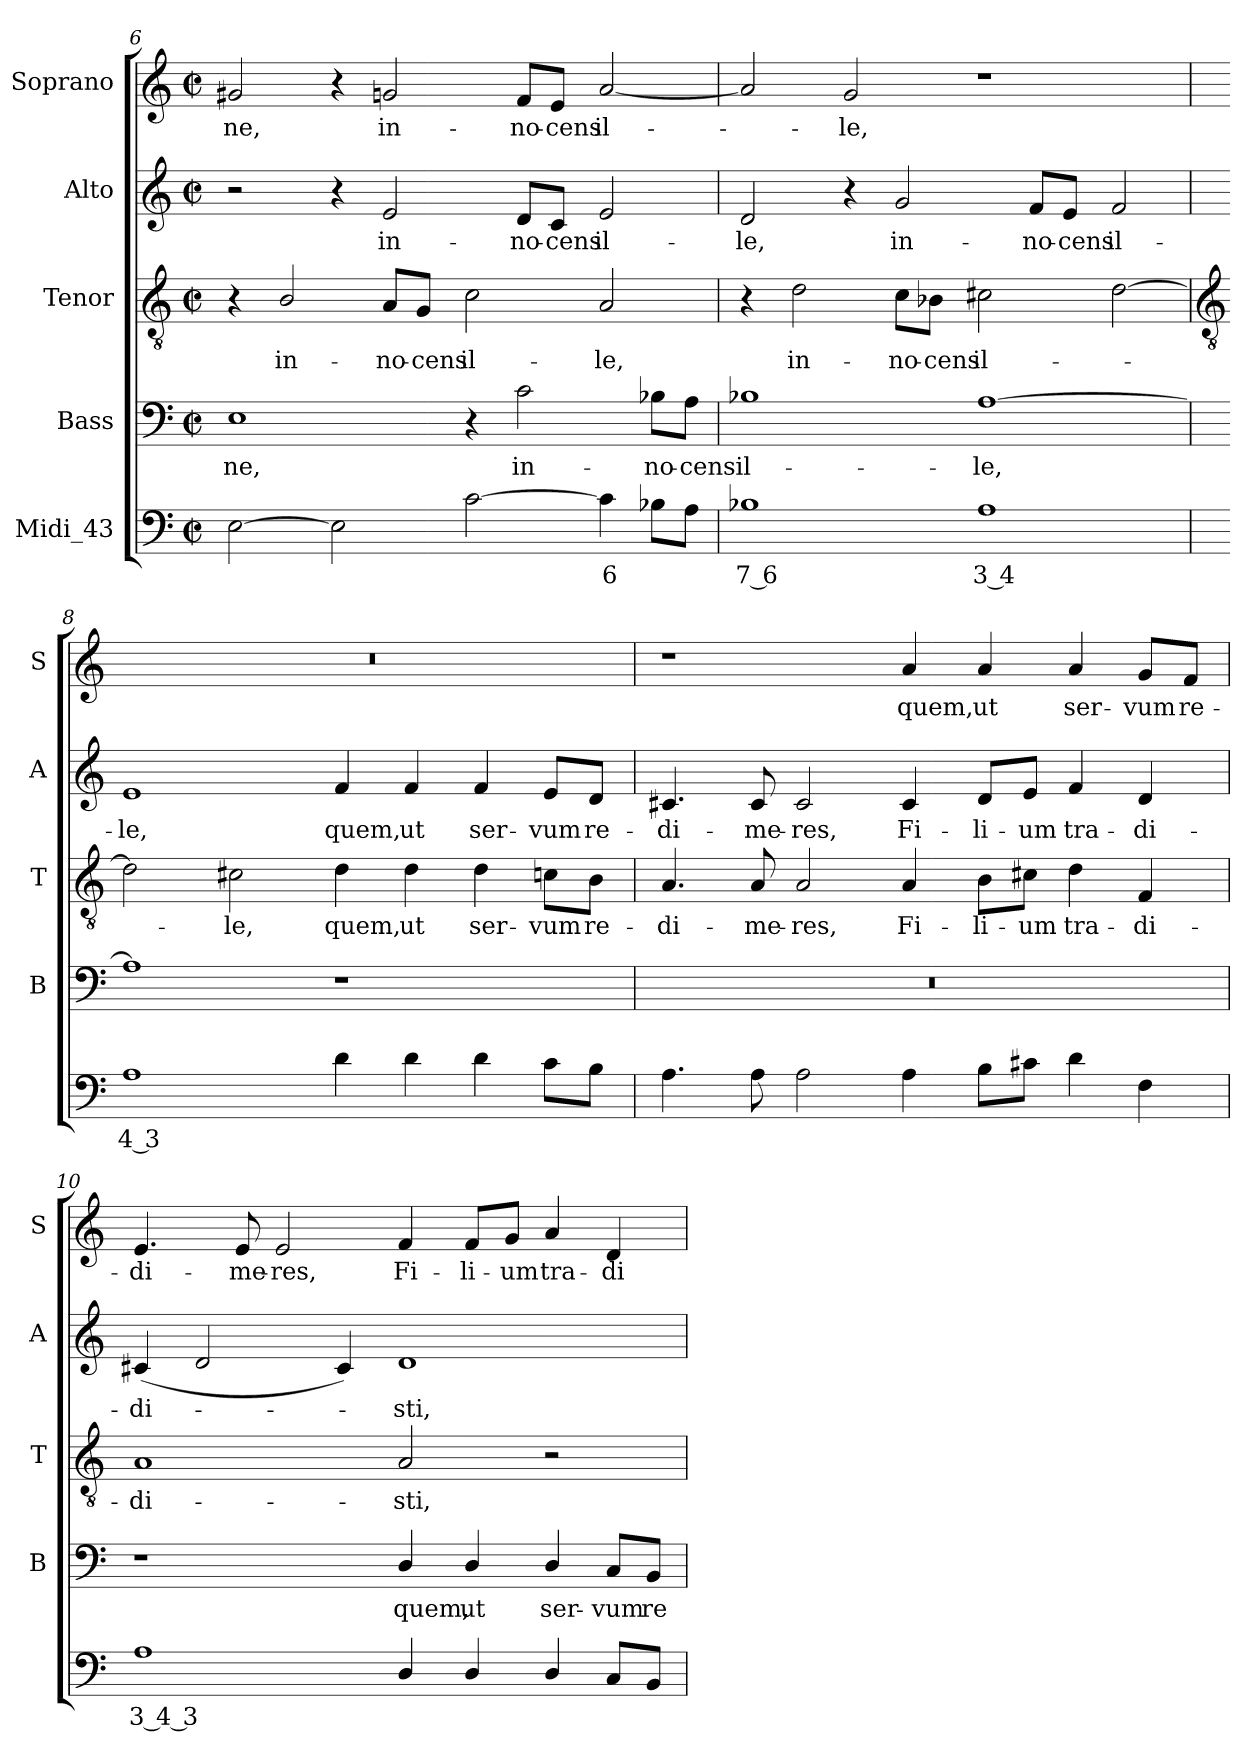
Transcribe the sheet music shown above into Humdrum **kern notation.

**kern	**text	**kern	**text	**kern	**text	**kern	**text	**kern	**text
*part5	*part5	*part4	*part4	*part3	*part3	*part2	*part2	*part1	*part1
*staff5	*staff5	*staff4	*staff4	*staff3	*staff3	*staff2	*staff2	*staff1	*staff1
*I"Midi_43	*	*I"Bass	*	*I"Tenor	*	*I"Alto	*	*I"Soprano	*
*	*	*I'B	*	*I'T	*	*I'A	*	*I'S	*
*clefF4	*	*clefF4	*	*clefGv2	*	*clefG2	*	*clefG2	*
*k[]	*	*k[]	*	*k[]	*	*k[]	*	*k[]	*
*C:	*	*C:	*	*C:	*	*C:	*	*C:	*
*M4/2	*	*M4/2	*	*M4/2	*	*M4/2	*	*M4/2	*
*met(c|)	*	*met(c|)	*	*met(c|)	*	*met(c|)	*	*met(c|)	*
=6	=6	=6	=6	=6	=6	=6	=6	=6	=6
!	!	!	!LO:LY:b	!	!	!	!	!	!LO:LY:b
[2E	.	1E	-ne,	4r	.	2r	.	2g#X	-ne,
!	!	!	!	!	!LO:LY:b	!	!	!	!
.	.	.	.	2B/	in-	.	.	.	.
2E]	.	.	.	.	.	4r	.	4r	.
!	!	!	!	!	!LO:LY:b	!	!LO:LY:b	!	!LO:LY:b
.	.	.	.	8A/L	-no-	2e	in-	2gn	in-
!	!	!	!	!	!LO:LY:b	!	!	!	!
.	.	.	.	8G/J	-cens	.	.	.	.
!	!	!	!	!	!LO:LY:b	!	!	!	!
[2c	.	4r	.	2c	il-	.	.	.	.
!	!	!	!LO:LY:b	!	!	!	!LO:LY:b	!	!LO:LY:b
.	.	2c	in-	.	.	8d/L	-no-	8f/L	-no-
!	!	!	!	!	!	!	!LO:LY:b	!	!LO:LY:b
.	.	.	.	.	.	8c/J	-cens	8e/J	-cens
!	!LO:LY:b	!	!	!	!LO:LY:b	!	!LO:LY:b	!	!LO:LY:b
4c]	6	.	.	2A	-le,	2e	il-	[2a	il-
!	!	!	!LO:LY:b	!	!	!	!	!	!
8B-XL	.	8B-X\L	-no-	.	.	.	.	.	.
!	!	!	!LO:LY:b	!	!	!	!	!	!
8AJ	.	8A\J	-cens	.	.	.	.	.	.
=7	=7	=7	=7	=7	=7	=7	=7	=7	=7
!	!LO:LY:b	!	!LO:LY:b	!	!	!	!LO:LY:b	!	!
1B-X	7 6	1B-X	il-	4r	.	2d	-le,	2a]	.
!	!	!	!	!	!LO:LY:b	!	!	!	!
.	.	.	.	2d	in-	.	.	.	.
!	!	!	!	!	!	!	!	!	!LO:LY:b
.	.	.	.	.	.	4r	.	2g	le,
!	!	!	!	!	!LO:LY:b	!	!LO:LY:b	!	!
.	.	.	.	8c\L	-no-	2g	in-	.	.
!	!	!	!	!	!LO:LY:b	!	!	!	!
.	.	.	.	8B-X\J	-cens	.	.	.	.
!	!LO:LY:b	!	!LO:LY:b	!	!LO:LY:b	!	!	!	!
1A	3 4	[1A	-le,	2c#X	il-	.	.	1r	.
!	!	!	!	!	!	!	!LO:LY:b	!	!
.	.	.	.	.	.	8f/L	-no-	.	.
!	!	!	!	!	!	!	!LO:LY:b	!	!
.	.	.	.	.	.	8e/J	-cens	.	.
!	!	!	!	!	!	!	!LO:LY:b	!	!
.	.	.	.	[2d	.	2f	il-	.	.
!!LO:LB:g=z
=8	=8	=8	=8	=8	=8	=8	=8	=8	=8
*	*	*	*	*clefGv2	*	*	*	*	*
!	!LO:LY:b	!	!	!	!	!	!LO:LY:b	!	!
1A	4 3	1A]	.	2d]	.	1e	-le,	0r	.
!	!	!	!	!	!LO:LY:b	!	!	!	!
.	.	.	.	2c#X	le,	.	.	.	.
!	!	!	!	!	!LO:LY:b	!	!LO:LY:b	!	!
4d	.	1r	.	4d	quem,	4f	quem,	.	.
!	!	!	!	!	!LO:LY:b	!	!LO:LY:b	!	!
4d	.	.	.	4d	ut	4f	ut	.	.
!	!	!	!	!	!LO:LY:b	!	!LO:LY:b	!	!
4d	.	.	.	4d	ser-	4f	ser-	.	.
!	!	!	!	!	!LO:LY:b	!	!LO:LY:b	!	!
8cL	.	.	.	8cn\L	-vum	8e/L	-vum	.	.
!	!	!	!	!	!LO:LY:b	!	!LO:LY:b	!	!
8BJ	.	.	.	8B\J	re-	8d/J	re-	.	.
=9	=9	=9	=9	=9	=9	=9	=9	=9	=9
!	!	!	!	!	!LO:LY:b	!	!LO:LY:b	!	!
4.A	.	0r	.	4.A	-di-	4.c#X	-di-	1r	.
!	!	!	!	!	!LO:LY:b	!	!LO:LY:b	!	!
8A	.	.	.	8A	-me-	8c#	-me-	.	.
!	!	!	!	!	!LO:LY:b	!	!LO:LY:b	!	!
2A	.	.	.	2A	-res,	2c#	-res,	.	.
!	!	!	!	!	!LO:LY:b	!	!LO:LY:b	!	!LO:LY:b
4A	.	.	.	4A	Fi-	4c#	Fi-	4a	quem,
!	!	!	!	!	!LO:LY:b	!	!LO:LY:b	!	!LO:LY:b
8BL	.	.	.	8B\L	-li-	8d/L	-li-	4a	ut
!	!	!	!	!	!LO:LY:b	!	!LO:LY:b	!	!
8c#XJ	.	.	.	8c#X\J	-um	8e/J	-um	.	.
!	!	!	!	!	!LO:LY:b	!	!LO:LY:b	!	!LO:LY:b
4d	.	.	.	4d	tra-	4f	tra-	4a	ser-
!	!	!	!	!	!LO:LY:b	!	!LO:LY:b	!	!LO:LY:b
4F	.	.	.	4F	-di-	4d	-di-	8g/L	-vum
!	!	!	!	!	!	!	!	!	!LO:LY:b
.	.	.	.	.	.	.	.	8f/J	re-
=10	=10	=10	=10	=10	=10	=10	=10	=10	=10
!	!LO:LY:b	!	!	!	!LO:LY:b	!	!LO:LY:b	!	!LO:LY:b
1A	3 4 3	1r	.	1A	-di-	(<4c#X	-di-	4.e	-di-
.	.	.	.	.	.	2d	.	.	.
!	!	!	!	!	!	!	!	!	!LO:LY:b
.	.	.	.	.	.	.	.	8e	-me-
!	!	!	!	!	!	!	!	!	!LO:LY:b
.	.	.	.	.	.	.	.	2e	-res,
.	.	.	.	.	.	4c#)	.	.	.
!	!	!	!LO:LY:b	!	!LO:LY:b	!	!LO:LY:b	!	!LO:LY:b
4D/	.	4D/	quem,	2A	-sti,	1d	sti,	4f	Fi-
!	!	!	!LO:LY:b	!	!	!	!	!	!LO:LY:b
4D/	.	4D/	ut	.	.	.	.	8f/L	-li-
!	!	!	!	!	!	!	!	!	!LO:LY:b
.	.	.	.	.	.	.	.	8g/J	-um
!	!	!	!LO:LY:b	!	!	!	!	!	!LO:LY:b
4D/	.	4D/	ser-	2r	.	.	.	4a	tra-
!	!	!	!LO:LY:b	!	!	!	!	!	!LO:LY:b
8CL	.	8C/L	-vum	.	.	.	.	4d	-di-
!	!	!	!LO:LY:b	!	!	!	!	!	!
8BBJ	.	8BB/J	re-	.	.	.	.	.	.
=	=	=	=	=	=	=	=	=	=
*-	*-	*-	*-	*-	*-	*-	*-	*-	*-
